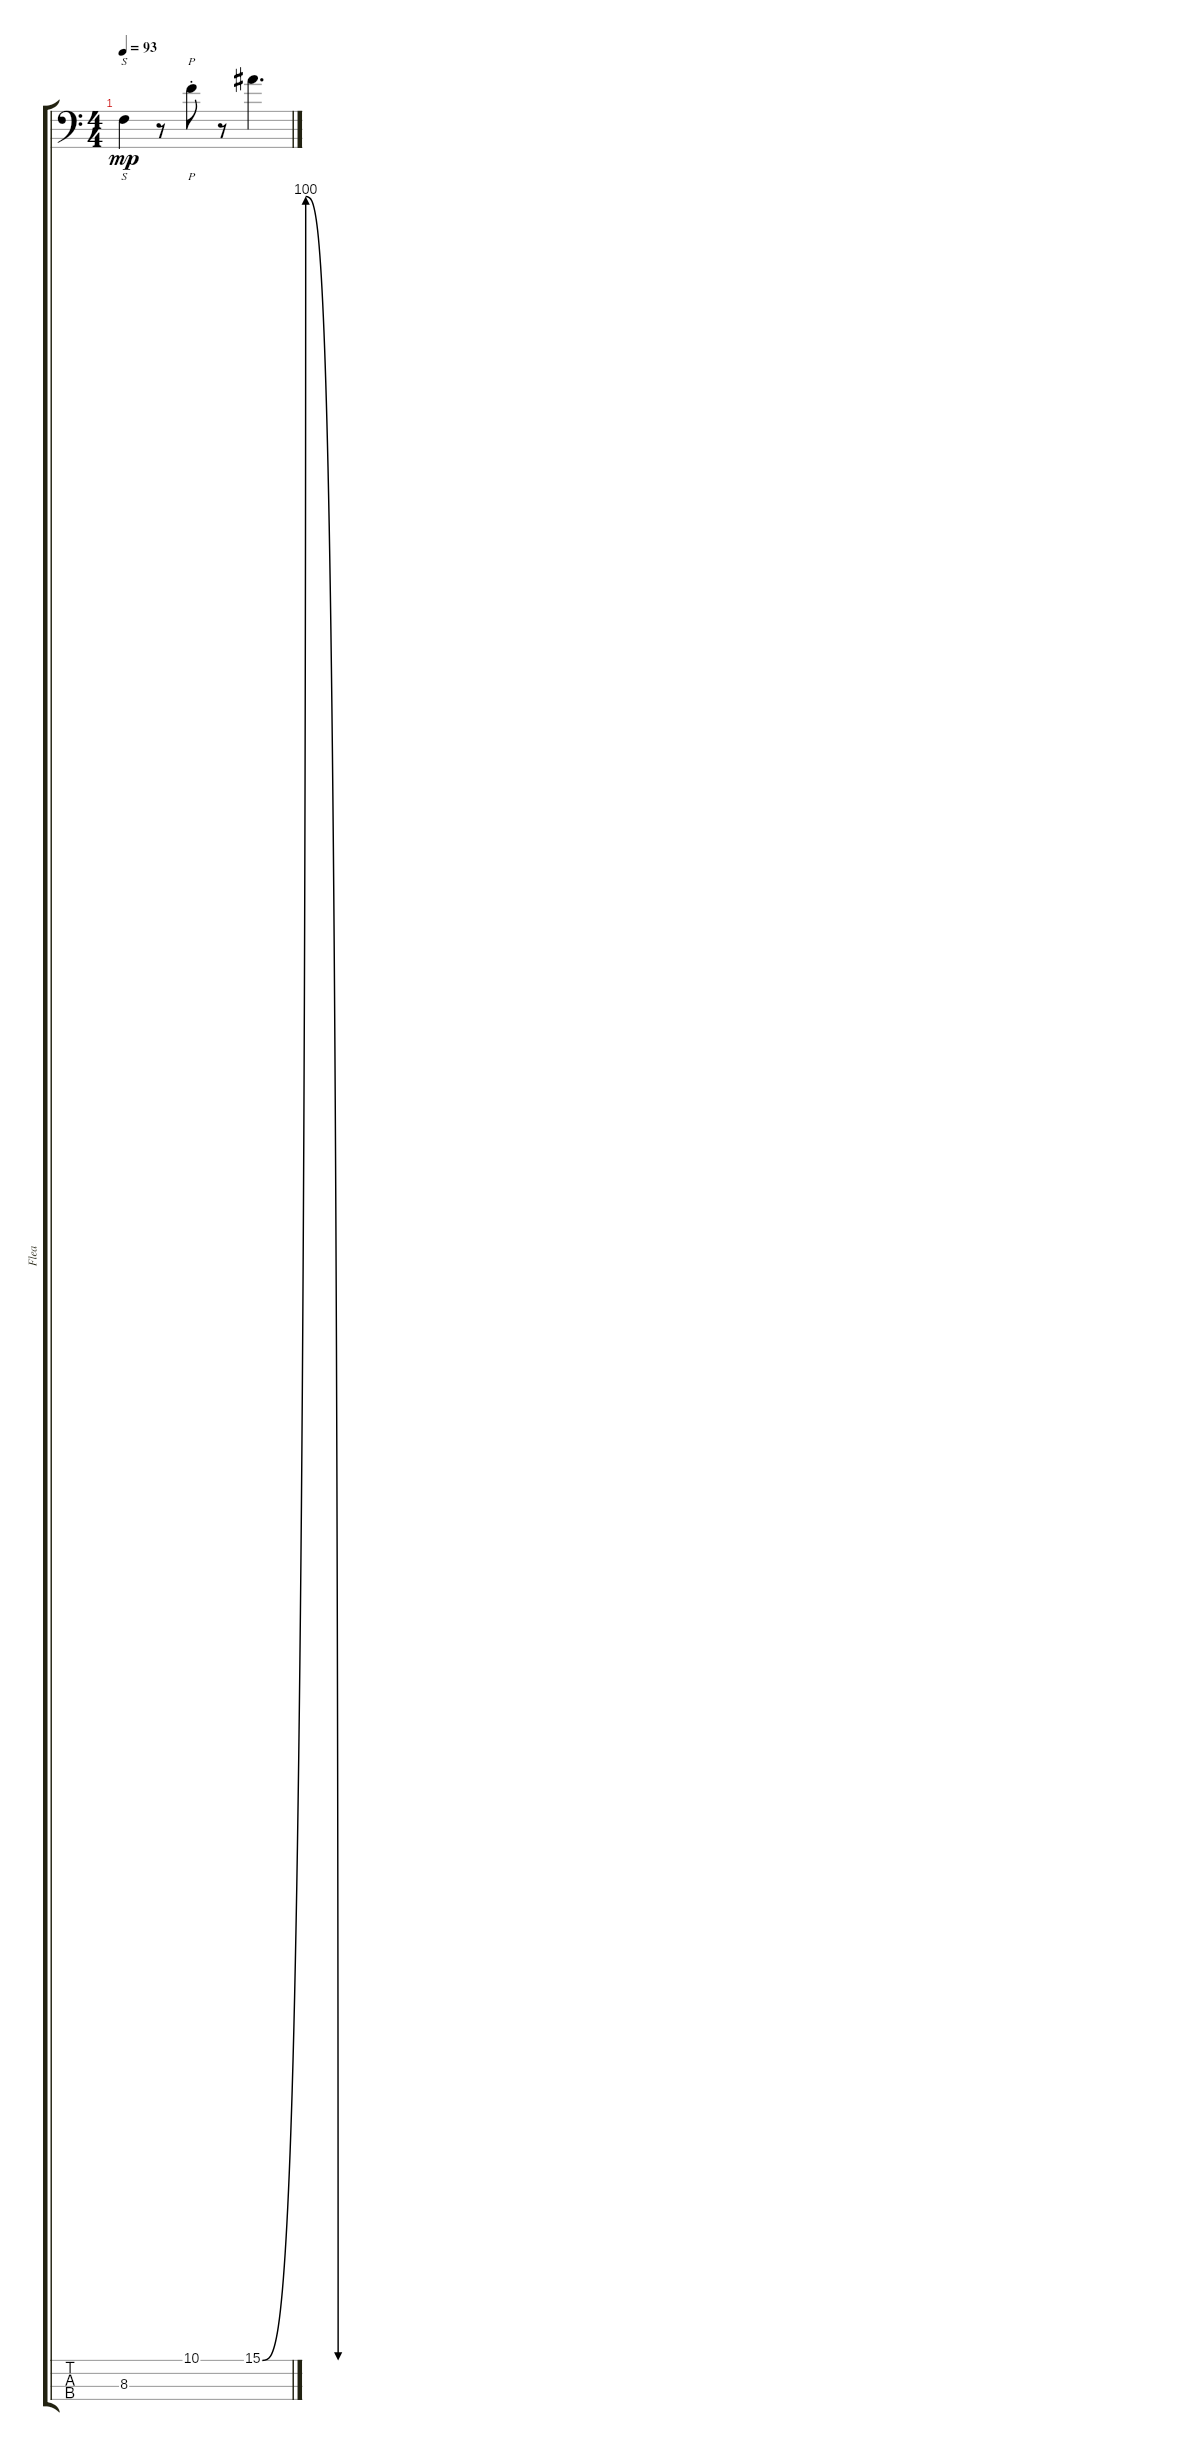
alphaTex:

\track ("Flea" "Flea") {instrument slapbass1}
\staff {score tabs}
\tuning (G2 D2 A1 E1) {hide}
\ts (4 4)
\tempo 93
\clef f4
\ks c
8.3.4{s dy mp} r.8 10.1{st}.8{p} r.8 15.1{be (custom 0 0 100 400 175 0 300 0)}.4{d}
